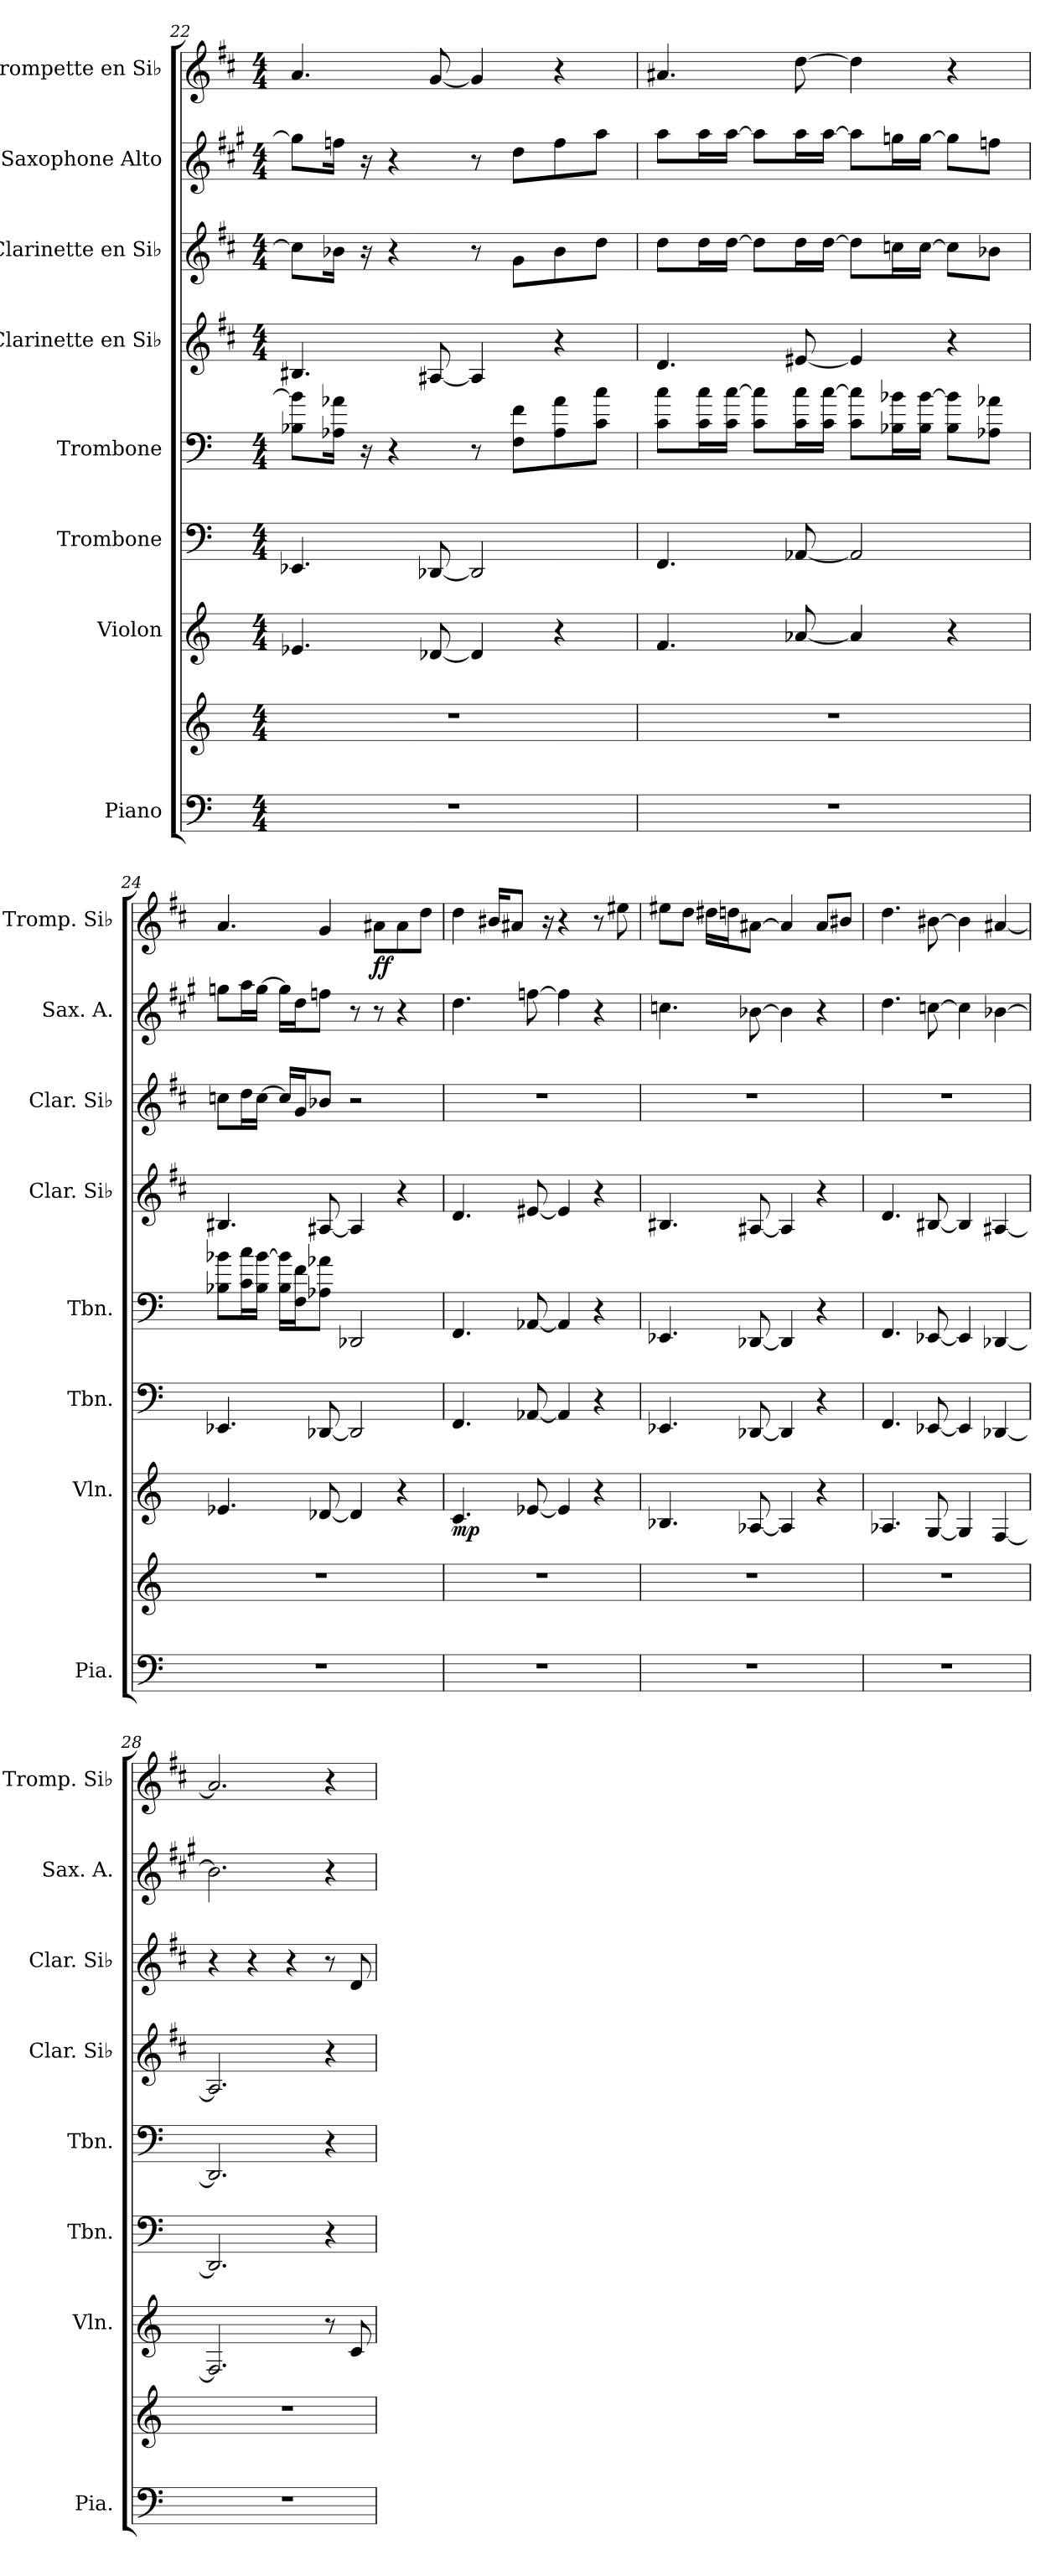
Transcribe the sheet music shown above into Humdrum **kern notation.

**kern	**kern	**kern	**dynam	**kern	**kern	**kern	**kern	**kern	**kern	**dynam
*part8	*part8	*part7	*part7	*part6	*part5	*part4	*part3	*part2	*part1	*part1
*staff9	*staff8	*staff7	*staff7	*staff6	*staff5	*staff4	*staff3	*staff2	*staff1	*staff1
*I"Piano	*	*I"Violon	*	*I"Trombone	*I"Trombone	*I"Clarinette en Si♭	*I"Clarinette en Si♭	*I"Saxophone Alto	*I"Trompette en Si♭	*
*I'Pia.	*	*I'Vln.	*	*I'Tbn.	*I'Tbn.	*I'Clar. Si♭	*I'Clar. Si♭	*I'Sax. A.	*I'Tromp. Si♭	*
*clefF4	*clefG2	*clefG2	*	*clefF4	*clefF4	*clefG2	*clefG2	*clefG2	*clefG2	*
*	*	*	*	*	*	*ITrd1c2	*ITrd1c2	*ITrd5c9	*ITrd1c2	*
*k[]	*k[]	*k[]	*	*k[]	*k[]	*k[]	*k[]	*k[]	*k[]	*
*M4/4	*M4/4	*M4/4	*	*M4/4	*M4/4	*M4/4	*M4/4	*M4/4	*M4/4	*
=22	=22	=22	=22	=22	=22	=22	=22	=22	=22	=22
1r	1r	4.e-X/	.	4.EE-X/	8B-X\ 8b-\]L	4.A#X/	8b-\L]	8b-\L]	4.g/	.
.	.	.	.	.	16A-X\ 16a-X\Jk	.	16a-X\Jk	16a-X\Jk	.	.
.	.	.	.	.	16r	.	16r	16r	.	.
.	.	.	.	.	4r	.	4r	4r	.	.
.	.	[8d-X/	.	[8DD-X/	.	[8G#X/	.	.	[8f/	.
.	.	4d-/]	.	2DD-/]	8r	4G#/]	8r	8r	4f/]	.
.	.	.	.	.	8F\ 8f\L	.	8f\L	8f\L	.	.
.	.	4r	.	.	8A-\ 8a-\	4r	8a-\	8a-\	4r	.
.	.	.	.	.	8c\ 8cc\J	.	8cc\J	8cc\J	.	.
!!LO:PB:g=z
=23	=23	=23	=23	=23	=23	=23	=23	=23	=23	=23
1r	1r	4.f/	.	4.FF/	8c\ 8cc\L	4.c/	8cc\L	8cc\L	4.g#X/	.
.	.	.	.	.	16c\ 16cc\L	.	16cc\L	16cc\L	.	.
.	.	.	.	.	16c\ [16cc\JJ	.	[16cc\JJ	[16cc\JJ	.	.
.	.	.	.	.	8c\ 8cc\]L	.	8cc\L]	8cc\L]	.	.
.	.	[8a-X/	.	[8AA-X/	16c\ 16cc\L	[8d#X/	16cc\L	16cc\L	[8cc\	.
.	.	.	.	.	16c\ [16cc\JJ	.	[16cc\JJ	[16cc\JJ	.	.
.	.	4a-/]	.	2AA-/]	8c\ 8cc\]L	4d#/]	8cc\L]	8cc\L]	4cc\]	.
.	.	.	.	.	16B-X\ 16b-X\L	.	16b-X\L	16b-X\L	.	.
.	.	.	.	.	16B-\ [16b-\JJ	.	[16b-\JJ	[16b-\JJ	.	.
.	.	4r	.	.	8B-\ 8b-\]L	4r	8b-\L]	8b-\L]	4r	.
.	.	.	.	.	8A-X\ 8a-X\J	.	8a-X\J	8a-X\J	.	.
=24	=24	=24	=24	=24	=24	=24	=24	=24	=24	=24
1r	1r	4.e-X/	.	4.EE-X/	8B-X\ 8b-X\L	4.A#X/	8b-X\L	8b-X\L	4.g/	.
.	.	.	.	.	16c\ 16cc\L	.	16cc\L	16cc\L	.	.
.	.	.	.	.	16B-\ [16b-\JJ	.	[16b-\JJ	[16b-\JJ	.	.
.	.	.	.	.	16B-\ 16b-\]LL	.	16b-/LL]	16b-\LL]	.	.
.	.	.	.	.	16F\ 16f\J	.	16f/J	16f\J	.	.
.	.	[8d-X/	.	[8DD-X/	8A-X\ 8a-X\J	[8G#X/	8a-X/J	8a-X\J	4f/	.
.	.	4d-/]	.	2DD-/]	2DD-X/	4G#/]	2r	8r	.	.
!	!	!	!	!	!	!	!	!	!	!LO:DY:b
.	.	.	.	.	.	.	.	8r	8g#X\L	ff
.	.	4r	.	.	.	4r	.	4r	8g#\	.
.	.	.	.	.	.	.	.	.	8cc\J	.
!!LO:PB:g=z
=25	=25	=25	=25	=25	=25	=25	=25	=25	=25	=25
!	!	!	!LO:DY:b	!	!	!	!	!	!	!
1r	1r	4.c/	mp	4.FF/	4.FF/	4.c/	1r	4.f\	4cc\	.
.	.	.	.	.	.	.	.	.	16a#X/KL	.
.	.	.	.	.	.	.	.	.	8g#X/J	.
.	.	[8e-X/	.	[8AA-X/	[8AA-X/	[8d#X/	.	[8a-X\	.	.
.	.	.	.	.	.	.	.	.	16r	.
.	.	4e-/]	.	4AA-/]	4AA-/]	4d#/]	.	4a-\]	4r	.
.	.	4r	.	4r	4r	4r	.	4r	8r	.
.	.	.	.	.	.	.	.	.	8dd#X\	.
=26	=26	=26	=26	=26	=26	=26	=26	=26	=26	=26
1r	1r	4.B-X/	.	4.EE-X/	4.EE-X/	4.A#X/	1r	4.e-X\	8dd#X\L	.
.	.	.	.	.	.	.	.	.	8cc\J	.
.	.	.	.	.	.	.	.	.	16cc#X\LL	.
.	.	.	.	.	.	.	.	.	16ccn\J	.
.	.	[8A-X/	.	[8DD-X/	[8DD-X/	[8G#X/	.	[8d-X\	[8g#X\J	.
.	.	4A-/]	.	4DD-/]	4DD-/]	4G#/]	.	4d-\]	4g#/]	.
.	.	4r	.	4r	4r	4r	.	4r	8g#/L	.
.	.	.	.	.	.	.	.	.	8a#X/J	.
=27	=27	=27	=27	=27	=27	=27	=27	=27	=27	=27
1r	1r	4.A-X/	.	4.FF/	4.FF/	4.c/	1r	4.f\	4.cc\	.
.	.	[8G/	.	[8EE-X/	[8EE-X/	[8A#X/	.	[8e-X\	[8a#X\	.
.	.	4G/]	.	4EE-/]	4EE-/]	4A#/]	.	4e-\]	4a#\]	.
.	.	[4F/	.	[4DD-X/	[4DD-X/	[4G#X/	.	[4d-X\	[4g#X/	.
=28	=28	=28	=28	=28	=28	=28	=28	=28	=28	=28
1r	1r	2.F/]	.	2.DD-/]	2.DD-/]	2.G#/]	4r	2.d-\]	2.g#/]	.
.	.	.	.	.	.	.	4r	.	.	.
.	.	.	.	.	.	.	4r	.	.	.
.	.	8r	.	4r	4r	4r	8r	4r	4r	.
.	.	8c/	.	.	.	.	8c/	.	.	.
=	=	=	=	=	=	=	=	=	=	=
*-	*-	*-	*-	*-	*-	*-	*-	*-	*-	*-
